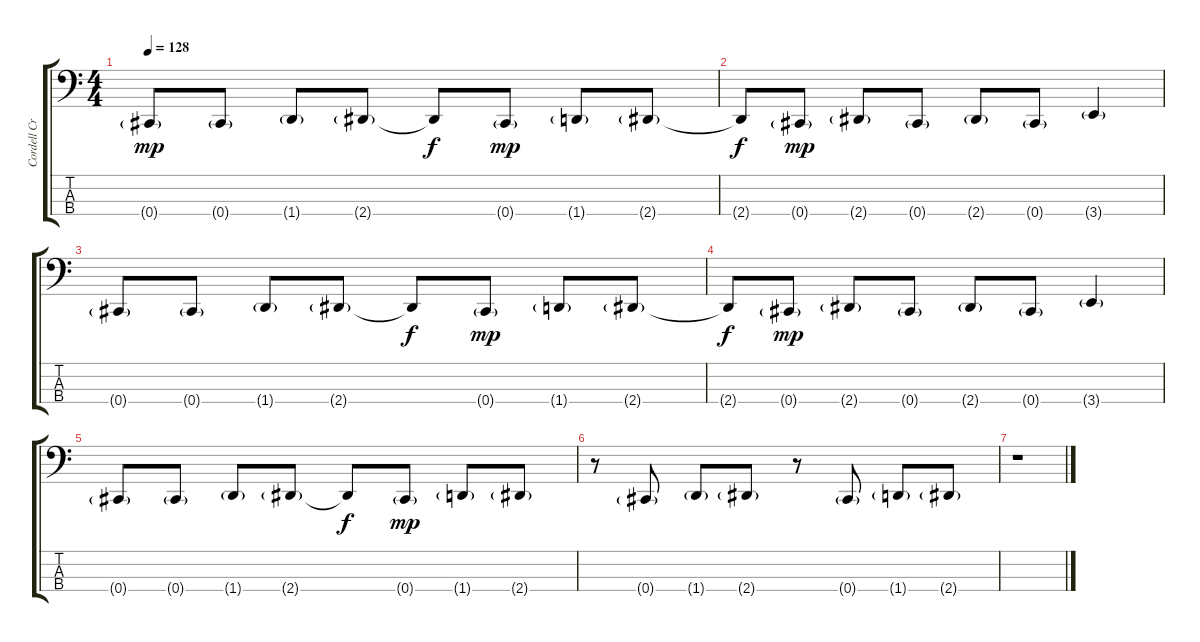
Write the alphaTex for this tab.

\track ("Cordell Crockett (drive)" "Cordell Cr") {instrument distortionguitar}
\staff {score tabs}
\tuning (Gb2 Db2 Ab1 Db1) {hide}
\ts (4 4)
\tempo 128
\clef f4
\ks c
0.4{g}.8{dy mp} 0.4{g}.8 1.4{g}.8 2.4{g}.8 2.4{t}.8{dy f} 0.4{g}.8{dy mp} 1.4{g}.8 2.4{g}.8 |
2.4{t}.8{dy f} 0.4{g}.8{dy mp} 2.4{g}.8 0.4{g}.8 2.4{g}.8 0.4{g}.8 3.4{g}.4 |
0.4{g}.8 0.4{g}.8 1.4{g}.8 2.4{g}.8 2.4{t}.8{dy f} 0.4{g}.8{dy mp} 1.4{g}.8 2.4{g}.8 |
2.4{t}.8{dy f} 0.4{g}.8{dy mp} 2.4{g}.8 0.4{g}.8 2.4{g}.8 0.4{g}.8 3.4{g}.4 |
0.4{g}.8 0.4{g}.8 1.4{g}.8 2.4{g}.8 2.4{t}.8{dy f} 0.4{g}.8{dy mp} 1.4{g}.8 2.4{g}.8 |
r.8 0.4{g}.8 1.4{g}.8 2.4{g}.8 r.8 0.4{g}.8 1.4{g}.8 2.4{g}.8 |
r.1
